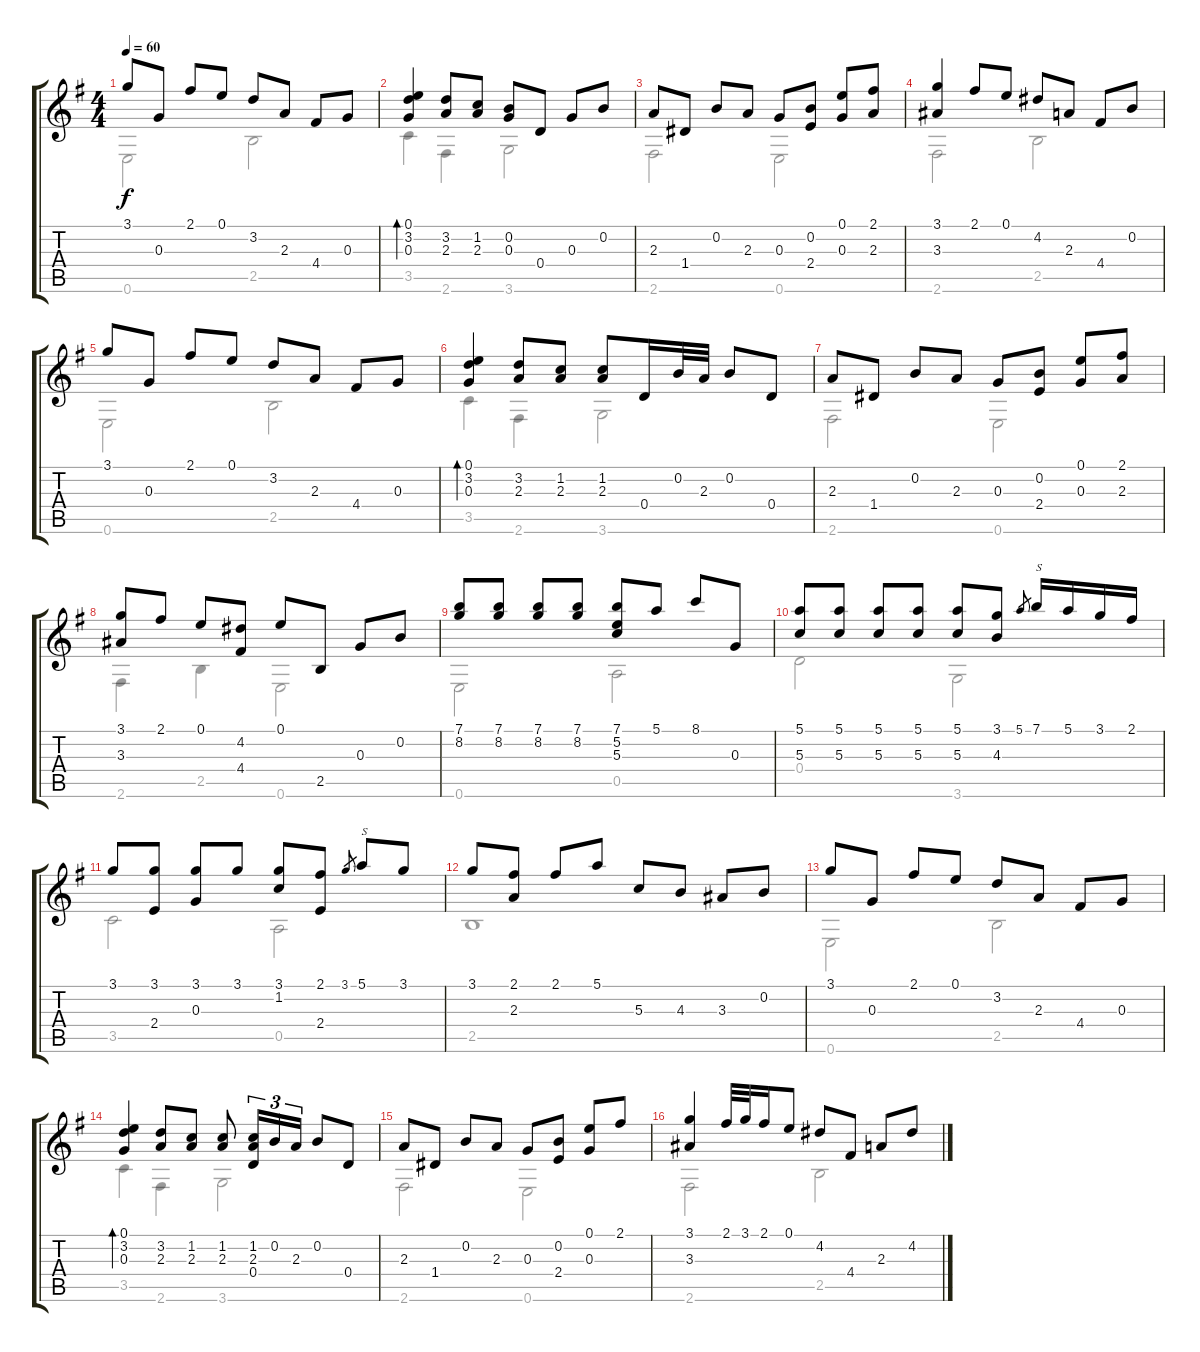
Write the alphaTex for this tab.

\track "" {instrument acousticguitarsteel}
\staff {score tabs}
\tuning (E4 B3 G3 D3 A2 E2) {hide}
\voice
\ts (4 4)
\tempo 60
\clef g2
\ks g
3.1.8{dy f instrument acousticguitarsteel} 0.3.8 2.1.8 0.1.8 3.2.8 2.3.8 4.4.8 0.3.8 |
(0.1 3.2 0.3).4{bd 60} (3.2 2.3).8 (1.2 2.3).8 (0.2 0.3).8 0.4.8 0.3.8 0.2.8 |
2.3.8 1.4.8 0.2.8 2.3.8 0.3.8 (0.2 2.4).8 (0.1 0.3).8 (2.1 2.3).8 |
(3.1 3.3).4 2.1.8 0.1.8 4.2.8 2.3.8 4.4.8 0.2.8 |
3.1.8 0.3.8 2.1.8 0.1.8 3.2.8 2.3.8 4.4.8 0.3.8 |
(0.1 3.2 0.3).4{bd 60} (3.2 2.3).8 (1.2 2.3).8 (1.2 2.3).8 0.4.16 0.2.32 2.3.32 0.2.8 0.4.8 |
2.3.8 1.4.8 0.2.8 2.3.8 0.3.8 (0.2 2.4).8 (0.1 0.3).8 (2.1 2.3).8 |
(3.1 3.3).8 2.1.8 0.1.8 (4.2 4.4).8 0.1.8 2.5.8 0.3.8 0.2.8 |
(7.1 8.2).8 (7.1 8.2).8 (7.1 8.2).8 (7.1 8.2).8 (7.1 5.2 5.3).8 5.1.8 8.1.8 0.3.8 |
(5.1 5.3).8 (5.1 5.3).8 (5.1 5.3).8 (5.1 5.3).8 (5.1 5.3).8 (3.1 4.3).8 5.1.8{gr} 7.1.16{txt "S"} 5.1.16 3.1.16 2.1.16 |
3.1.8 (3.1 2.4).8 (3.1 0.3).8 3.1.8 (3.1 1.2).8 (2.1 2.4).8 3.1.8{gr} 5.1.8{txt "S"} 3.1.8 |
3.1.8 (2.1 2.3).8 2.1.8 5.1.8 5.3.8 4.3.8 3.3.8 0.2.8 |
3.1.8 0.3.8 2.1.8 0.1.8 3.2.8 2.3.8 4.4.8 0.3.8 |
(0.1 3.2 0.3).4{bd 60} (3.2 2.3).8 (1.2 2.3).8 (1.2 2.3).8 (1.2 2.3 0.4).16{tu (3 2)} 0.2.16{tu (3 2)} 2.3.16{tu (3 2)} 0.2.8 0.4.8 |
2.3.8 1.4.8 0.2.8 2.3.8 0.3.8 (0.2 2.4).8 (0.1 0.3).8 2.1.8 |
(3.1 3.3).4 2.1.32 3.1.32 2.1.16 0.1.8 4.2.8 4.4.8 2.3.8 4.2.8
\voice
\clef g2
\ottava regular
\simile none
\ks g
0.6.2{dy f} 2.5.2 |
3.5.4 2.6.4 3.6.2 |
2.6.2 0.6.2 |
2.6.2 2.5.2 |
0.6.2 2.5.2 |
3.5.4 2.6.4 3.6.2 |
2.6.2 0.6.2 |
2.6.4 2.5.4 0.6.2 |
0.6.2 0.5.2 |
0.4.2 3.6.2 |
3.5.2 0.5.2 |
2.5.1 |
0.6.2 2.5.2 |
3.5.4 2.6.4 3.6.2 |
2.6.2 0.6.2 |
2.6.2 2.5.2
